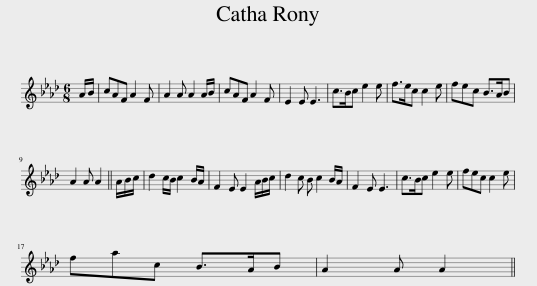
X:1
L:1/8
M:6/8
I:linebreak $
K:Ab
V:1 treble
V:1
 A/B/ | cAF A2 F | A2 A A2 A/B/ | cAF A2 F | E2 E E3 | %5
 c>Bc e2 e | f>ec c2 e | fec B>AB |$ A2 A A2 || A/B/c/ | %10
 d2 c/B/ c2 B/A/ | F2 E E2 A/B/c/ | d2 c B c2 B/A/ | F2 E E3 | c>Bc e2 e | %15
 fec c2 e |$ fac B>AB | A2 A A2 || %18
